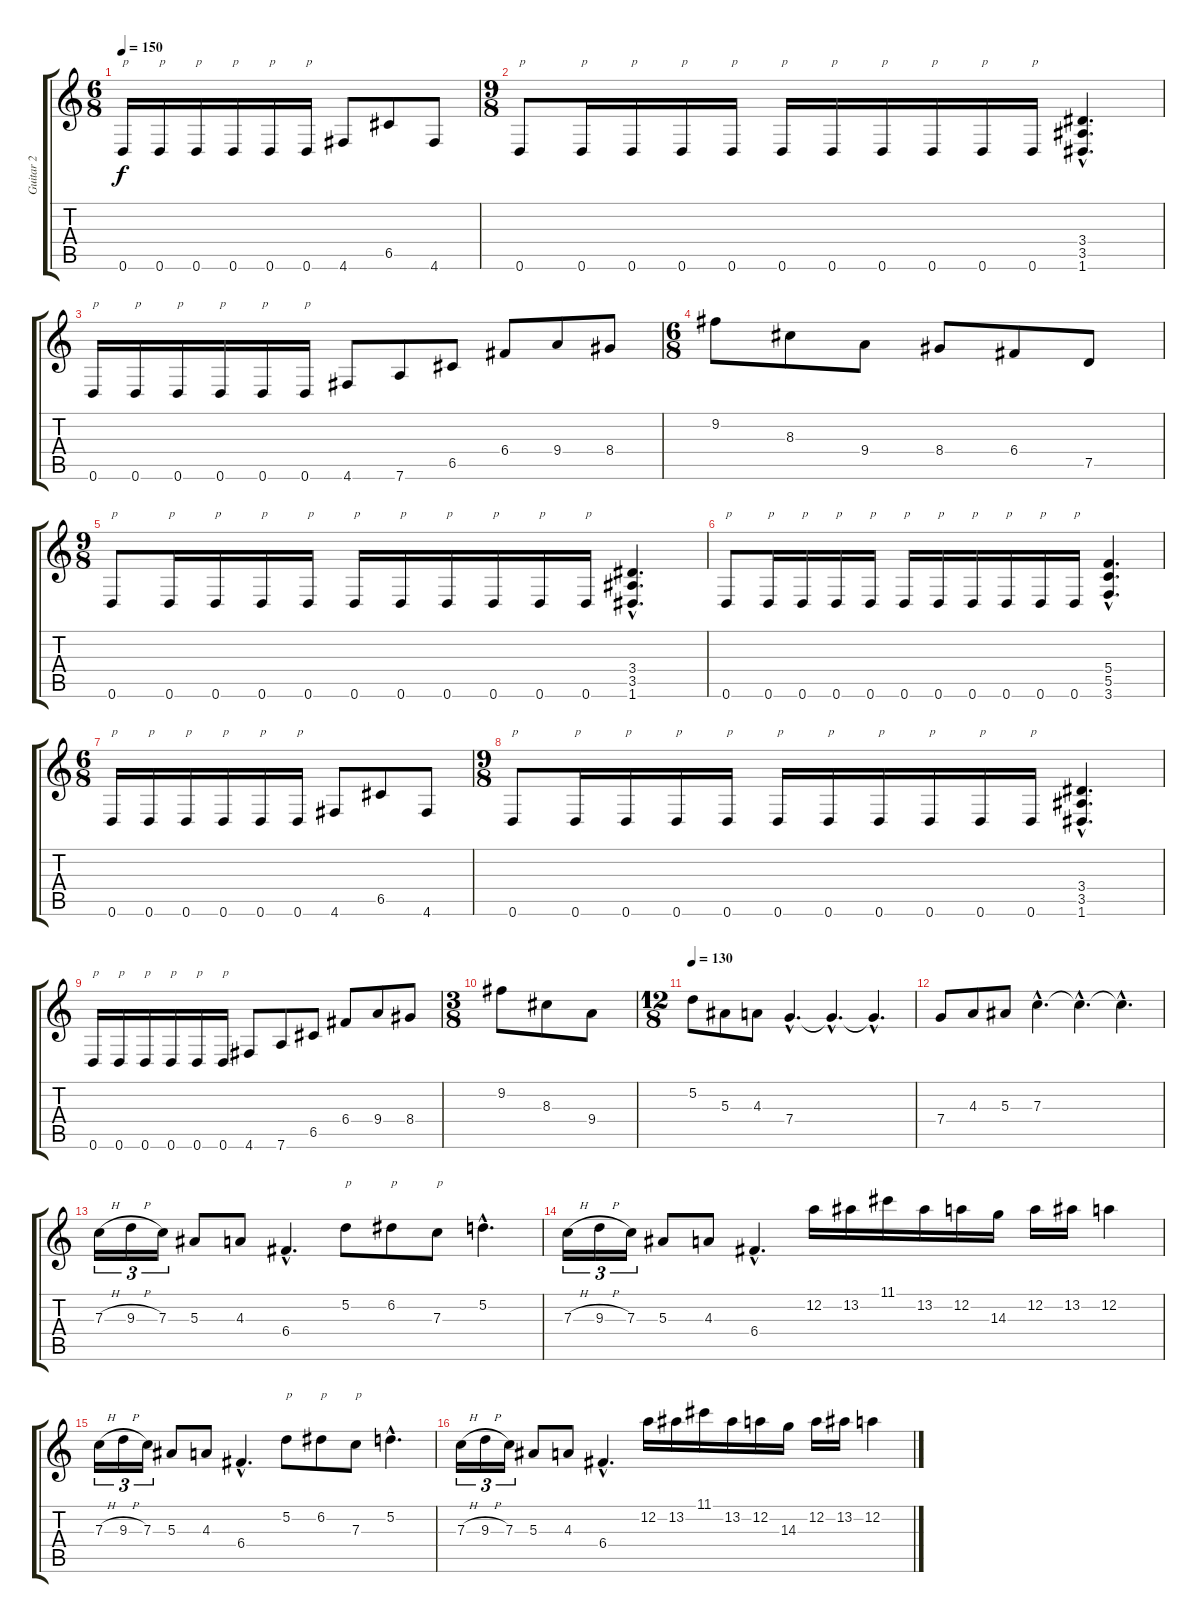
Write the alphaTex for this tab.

\track ("Guitar 2" "Guitar 2") {instrument distortionguitar}
\staff {score tabs}
\tuning (D4 A3 F3 C3 G2 D2) {hide}
\ts (6 8)
\tempo 150
\clef g2
\ks c
0.6.16{txt "p" dy f} 0.6.16{txt "p"} 0.6.16{txt "p"} 0.6.16{txt "p"} 0.6.16{txt "p"} 0.6.16{txt "p"} 4.6.8 6.5.8 4.6.8 |
\ts (9 8)
0.6.8{txt "p"} 0.6.16{txt "p"} 0.6.16{txt "p"} 0.6.16{txt "p"} 0.6.16{txt "p"} 0.6.16{txt "p"} 0.6.16{txt "p"} 0.6.16{txt "p"} 0.6.16{txt "p"} 0.6.16{txt "p"} 0.6.16{txt "p"} (3.4{hac} 3.5{hac} 1.6{hac}).4{d} |
0.6.16{txt "p"} 0.6.16{txt "p"} 0.6.16{txt "p"} 0.6.16{txt "p"} 0.6.16{txt "p"} 0.6.16{txt "p"} 4.6.8 7.6.8 6.5.8 6.4.8 9.4.8 8.4.8 |
\ts (6 8)
9.2.8 8.3.8 9.4.8 8.4.8 6.4.8 7.5.8 |
\ts (9 8)
0.6.8{txt "p"} 0.6.16{txt "p"} 0.6.16{txt "p"} 0.6.16{txt "p"} 0.6.16{txt "p"} 0.6.16{txt "p"} 0.6.16{txt "p"} 0.6.16{txt "p"} 0.6.16{txt "p"} 0.6.16{txt "p"} 0.6.16{txt "p"} (3.4{hac} 3.5{hac} 1.6{hac}).4{d} |
0.6.8{txt "p"} 0.6.16{txt "p"} 0.6.16{txt "p"} 0.6.16{txt "p"} 0.6.16{txt "p"} 0.6.16{txt "p"} 0.6.16{txt "p"} 0.6.16{txt "p"} 0.6.16{txt "p"} 0.6.16{txt "p"} 0.6.16{txt "p"} (5.4{hac} 5.5{hac} 3.6{hac}).4{d} |
\ts (6 8)
0.6.16{txt "p"} 0.6.16{txt "p"} 0.6.16{txt "p"} 0.6.16{txt "p"} 0.6.16{txt "p"} 0.6.16{txt "p"} 4.6.8 6.5.8 4.6.8 |
\ts (9 8)
0.6.8{txt "p"} 0.6.16{txt "p"} 0.6.16{txt "p"} 0.6.16{txt "p"} 0.6.16{txt "p"} 0.6.16{txt "p"} 0.6.16{txt "p"} 0.6.16{txt "p"} 0.6.16{txt "p"} 0.6.16{txt "p"} 0.6.16{txt "p"} (3.4{hac} 3.5{hac} 1.6{hac}).4{d} |
0.6.16{txt "p"} 0.6.16{txt "p"} 0.6.16{txt "p"} 0.6.16{txt "p"} 0.6.16{txt "p"} 0.6.16{txt "p"} 4.6.8 7.6.8 6.5.8 6.4.8 9.4.8 8.4.8 |
\ts (3 8)
9.2.8 8.3.8 9.4.8 |
\ts (12 8)
\tempo 130
5.2.8 5.3.8 4.3.8 7.4{hac}.4{d} 7.4{hac t}.4{d} 7.4{hac t}.4{d} |
7.4.8 4.3.8 5.3.8 7.3{hac}.4{d} 7.3{hac t}.4{d} 7.3{hac t}.4{d} |
7.3{h}.16{tu (3 2)} 9.3{h}.16{tu (3 2)} 7.3.16{tu (3 2)} 5.3.8 4.3.8 6.4{hac}.4{d} 5.2.8{txt "p"} 6.2.8{txt "p"} 7.3.8{txt "p"} 5.2{hac}.4{d} |
7.3{h}.16{tu (3 2)} 9.3{h}.16{tu (3 2)} 7.3.16{tu (3 2)} 5.3.8 4.3.8 6.4{hac}.4{d} 12.2.16 13.2.16 11.1.16 13.2.16 12.2.16 14.3.16 12.2.16 13.2.16 12.2.4 |
7.3{h}.16{tu (3 2)} 9.3{h}.16{tu (3 2)} 7.3.16{tu (3 2)} 5.3.8 4.3.8 6.4{hac}.4{d} 5.2.8{txt "p"} 6.2.8{txt "p"} 7.3.8{txt "p"} 5.2{hac}.4{d} |
7.3{h}.16{tu (3 2)} 9.3{h}.16{tu (3 2)} 7.3.16{tu (3 2)} 5.3.8 4.3.8 6.4{hac}.4{d} 12.2.16 13.2.16 11.1.16 13.2.16 12.2.16 14.3.16 12.2.16 13.2.16 12.2.4
